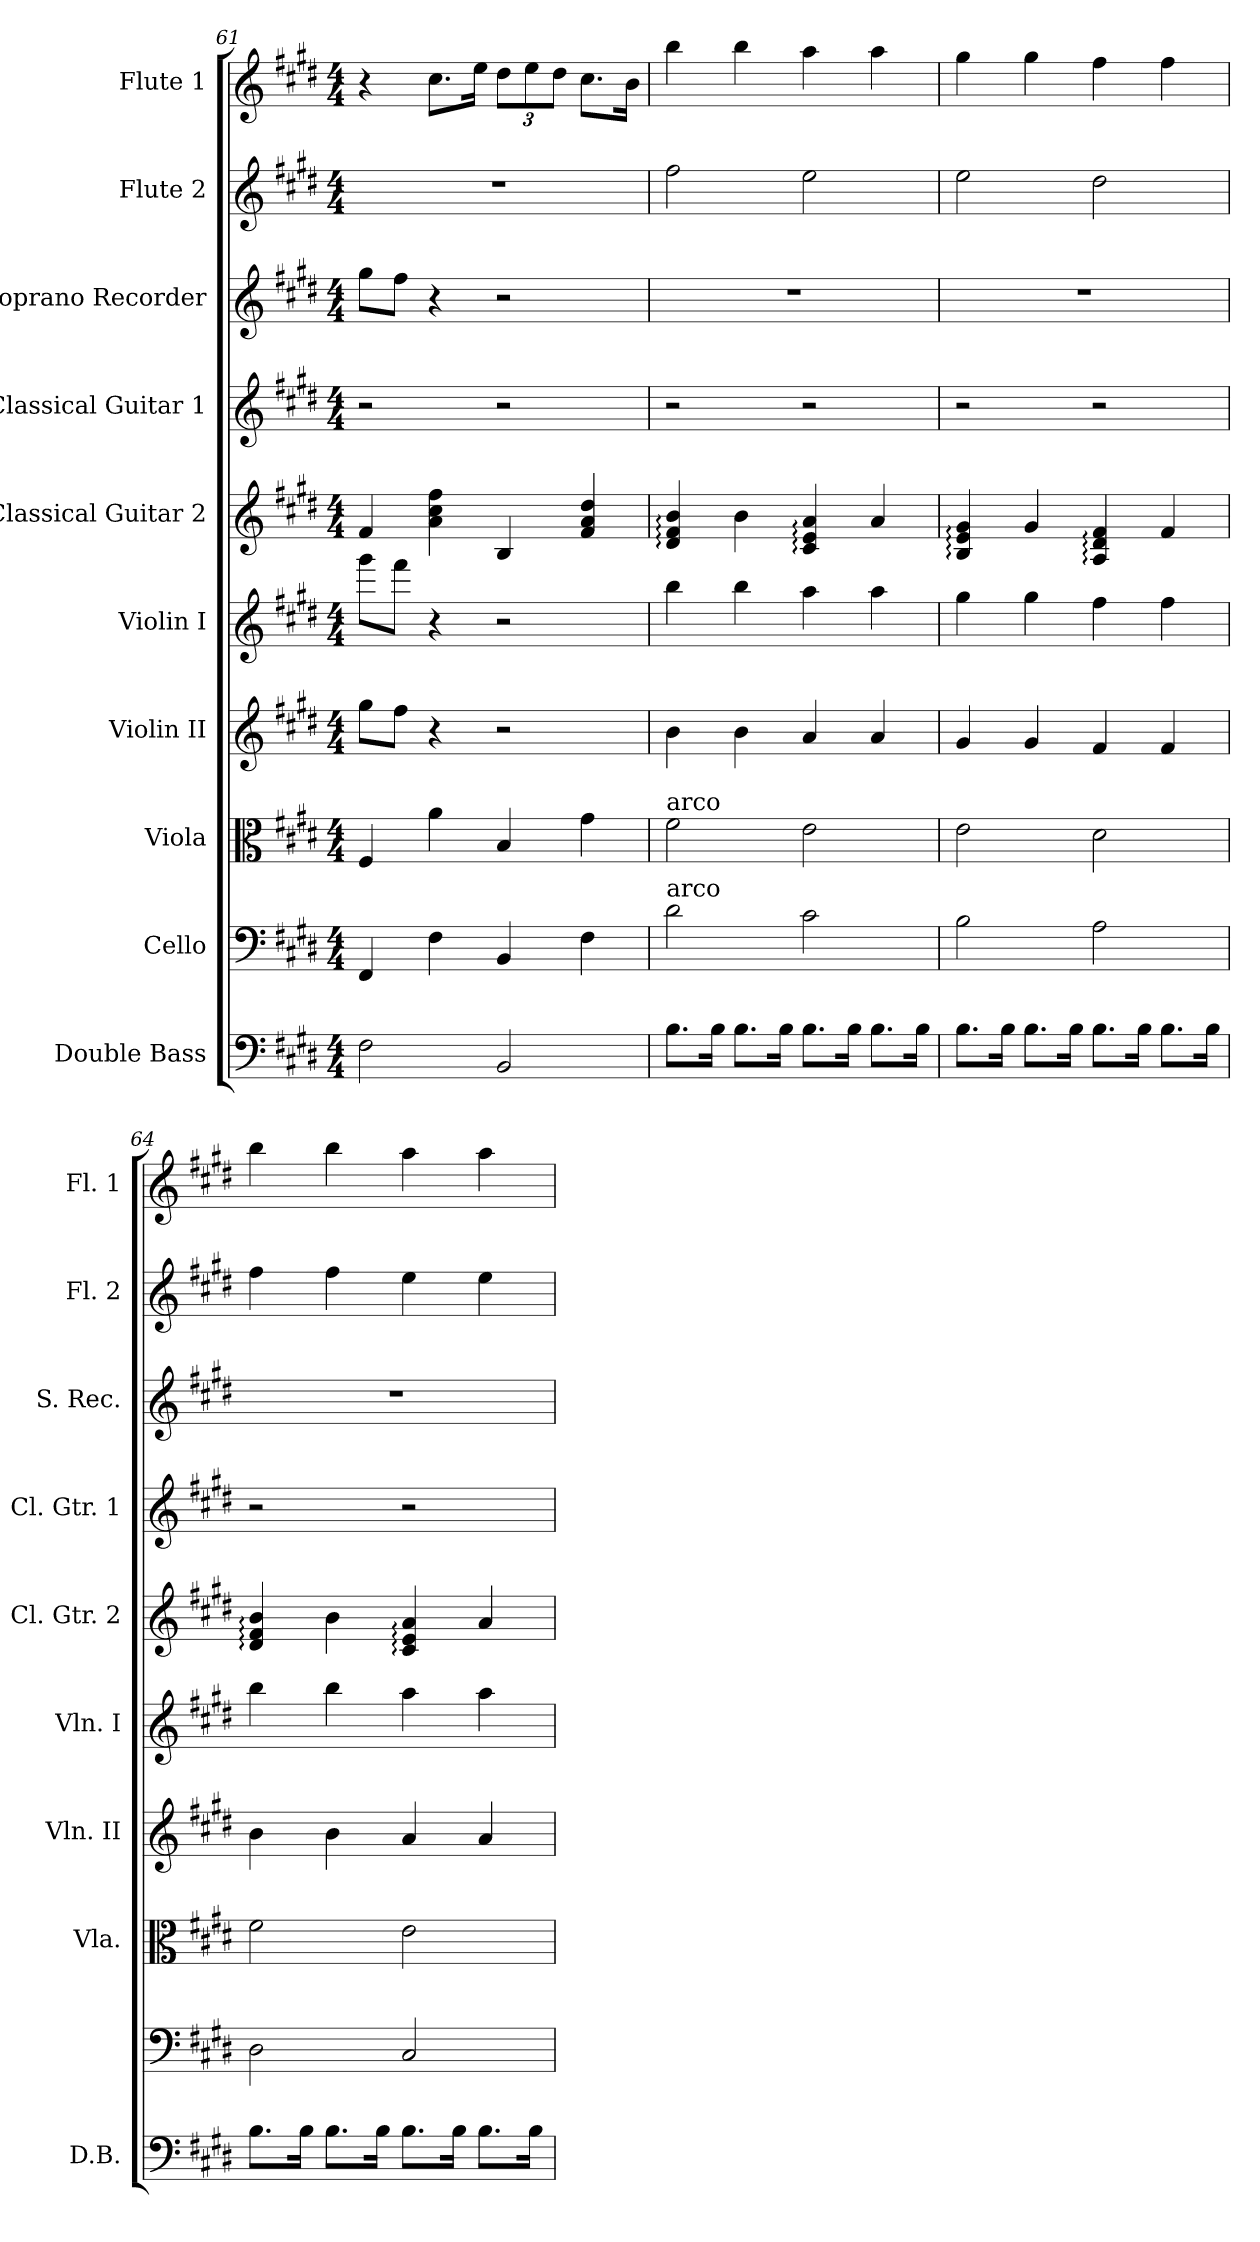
**kern	**kern	**kern	**kern	**kern	**kern	**kern	**kern	**kern	**kern
*part10	*part9	*part8	*part7	*part6	*part5	*part4	*part3	*part2	*part1
*staff10	*staff9	*staff8	*staff7	*staff6	*staff5	*staff4	*staff3	*staff2	*staff1
*I"Double Bass	*I"Cello	*I"Viola	*I"Violin II	*I"Violin I	*I"Classical Guitar 2	*I"Classical Guitar 1	*I"Soprano Recorder	*I"Flute 2	*I"Flute 1
*I'D.B.	*	*I'Vla.	*I'Vln. II	*I'Vln. I	*I'Cl. Gtr. 2	*I'Cl. Gtr. 1	*I'S. Rec.	*I'Fl. 2	*I'Fl. 1
!!LO:PB:g=z
*clefF4	*clefF4	*clefC3	*clefG2	*clefG2	*clefG2	*clefG2	*clefG2	*clefG2	*clefG2
*ITrd7c12	*	*	*	*	*ITrd7c12	*ITrd7c12	*ITrd-7c-12	*	*
*k[f#c#g#d#]	*k[f#c#g#d#]	*k[f#c#g#d#]	*k[f#c#g#d#]	*k[f#c#g#d#]	*k[f#c#g#d#]	*k[f#c#g#d#]	*k[f#c#g#d#]	*k[f#c#g#d#]	*k[f#c#g#d#]
*E:	*E:	*E:	*E:	*E:	*E:	*E:	*E:	*E:	*E:
*M4/4	*M4/4	*M4/4	*M4/4	*M4/4	*M4/4	*M4/4	*M4/4	*M4/4	*M4/4
=61	=61	=61	=61	=61	=61	=61	=61	=61	=61
2FF#\	4FF#/	4F#/	8gg#\L	8ggg#\L	4F#/	2r	8ggg#\L	1r	4r
.	.	.	8ff#\J	8fff#\J	.	.	8fff#\J	.	.
.	4F#\	4a\	4r	4r	4A\ 4c#\ 4f#\	.	4r	.	8.cc#\L
.	.	.	.	.	.	.	.	.	16ee\Jk
2BBB/	4BB/	4B/	2r	2r	4BB/	2r	2r	.	12dd#\L
.	.	.	.	.	.	.	.	.	12ee\
.	.	.	.	.	.	.	.	.	12dd#\J
.	4F#\	4g#\	.	.	4F#/ 4A/ 4d#/	.	.	.	8.cc#\L
.	.	.	.	.	.	.	.	.	16b\Jk
=62	=62	=62	=62	=62	=62	=62	=62	=62	=62
!	!	!LO:TX:a:t=arco	!	!	!	!	!	!	!
!	!LO:TX:a:t=arco	!	!	!	!	!	!	!	!
8.BB\L	2d#\	2f#\	4b\	4bb\	4D#/: 4F#/: 4B/:	2r	1r	2ff#\	4bb\
16BB\Jk	.	.	.	.	.	.	.	.	.
8.BB\L	.	.	4b\	4bb\	4B\	.	.	.	4bb\
16BB\Jk	.	.	.	.	.	.	.	.	.
8.BB\L	2c#\	2e\	4a/	4aa\	4C#/: 4E/: 4A/:	2r	.	2ee\	4aa\
16BB\Jk	.	.	.	.	.	.	.	.	.
8.BB\L	.	.	4a/	4aa\	4A/	.	.	.	4aa\
16BB\Jk	.	.	.	.	.	.	.	.	.
=63	=63	=63	=63	=63	=63	=63	=63	=63	=63
8.BB\L	2B\	2e\	4g#/	4gg#\	4BB/: 4E/: 4G#/:	2r	1r	2ee\	4gg#\
16BB\Jk	.	.	.	.	.	.	.	.	.
8.BB\L	.	.	4g#/	4gg#\	4G#/	.	.	.	4gg#\
16BB\Jk	.	.	.	.	.	.	.	.	.
8.BB\L	2A\	2d#\	4f#/	4ff#\	4AA/: 4D#/: 4F#/:	2r	.	2dd#\	4ff#\
16BB\Jk	.	.	.	.	.	.	.	.	.
8.BB\L	.	.	4f#/	4ff#\	4F#/	.	.	.	4ff#\
16BB\Jk	.	.	.	.	.	.	.	.	.
!!LO:PB:g=z
=64	=64	=64	=64	=64	=64	=64	=64	=64	=64
8.BB\L	2D#\	2f#\	4b\	4bb\	4D#/: 4F#/: 4B/:	2r	1r	4ff#\	4bb\
16BB\Jk	.	.	.	.	.	.	.	.	.
8.BB\L	.	.	4b\	4bb\	4B\	.	.	4ff#\	4bb\
16BB\Jk	.	.	.	.	.	.	.	.	.
8.BB\L	2C#/	2e\	4a/	4aa\	4C#/: 4E/: 4A/:	2r	.	4ee\	4aa\
16BB\Jk	.	.	.	.	.	.	.	.	.
8.BB\L	.	.	4a/	4aa\	4A/	.	.	4ee\	4aa\
16BB\Jk	.	.	.	.	.	.	.	.	.
=	=	=	=	=	=	=	=	=	=
*-	*-	*-	*-	*-	*-	*-	*-	*-	*-
